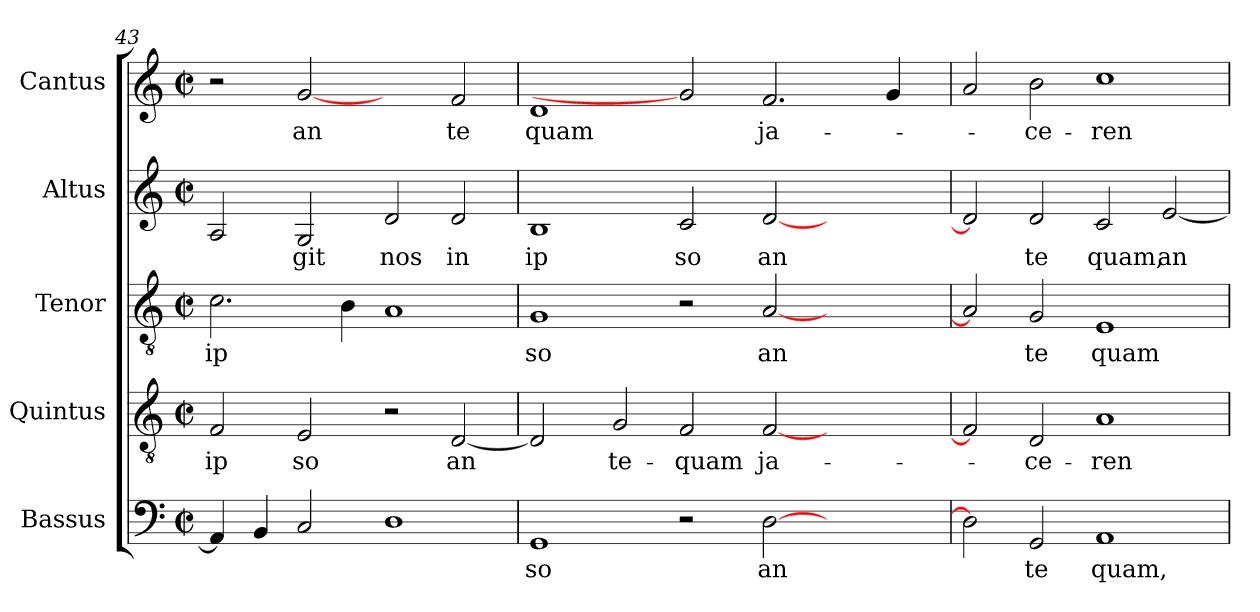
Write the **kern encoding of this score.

**kern	**text	**kern	**text	**kern	**text	**kern	**text	**kern	**text
*part5	*part5	*part4	*part4	*part3	*part3	*part2	*part2	*part1	*part1
*staff5	*staff5	*staff4	*staff4	*staff3	*staff3	*staff2	*staff2	*staff1	*staff1
*I"Bassus	*	*I"Quintus	*	*I"Tenor	*	*I"Altus	*	*I"Cantus	*
*clefF4	*	*clefGv2	*	*clefGv2	*	*clefG2	*	*clefG2	*
*M2/2	*	*M2/2	*	*M2/2	*	*M2/2	*	*M2/2	*
*met(c|)	*	*met(c|)	*	*met(c|)	*	*met(c|)	*	*met(c|)	*
=43	=43	=43	=43	=43	=43	=43	=43	=43	=43
!	!	!	!LO:LY:b:cj	!	!LO:LY:b:cj	!	!	!	!
4AA/]	.	2F/	ip	2.c\	ip	2A/	.	2r	.
4BB/	.	.	.	.	.	.	.	.	.
!	!	!	!LO:LY:b:cj	!	!	!	!LO:LY:b:cj	!	!LO:LY:b:cj
2C/	.	2E/	so	.	.	2G/	git	[2g	an
.	.	.	.	4B\	.	.	.	.	.
!	!	!	!	!	!	!	!LO:LY:b:cj	!	!
1D	.	2r	.	1A	.	2d/	nos	2ryy	.
!	!	!	!LO:LY:b:cj	!	!	!	!LO:LY:b:cj	!	!LO:LY:b:cj
.	.	[>2D/	an	.	.	2d/	in	2f/	te
!!LO:LB:g=z
=44	=44	=44	=44	=44	=44	=44	=44	=44	=44
!	!LO:LY:b:cj	!	!	!	!LO:LY:b:cj	!	!LO:LY:b:cj	!	!LO:LY:b:cj
*	*	*^	*	*	*	*	*	*	*
1GG	so	2D/]	16.ryy	.	1G	so	1B	ip	1d	quam
.	.	.	1ryy	.	.	.	.	.	.	.
!	!	!	!	!LO:LY:b:cj	!	!	!	!	!	!
.	.	2G/	.	te-	.	.	.	.	.	.
!	!	!	!	!LO:LY:b:cj	!	!	!	!LO:LY:b:cj	!	!
2r	.	2F/	.	-quam	2r	.	2c/	so	2g]	.
.	.	.	1ryy	.	.	.	.	.	.	.
!	!LO:LY:b:cj	!	!	!LO:LY:b:cj	!	!LO:LY:b:cj	!	!LO:LY:b:cj	!	!LO:LY:b:cj
[>2D\	an	[<2F/	.	ja-	[<2A/	an	[<2d/	an	2.f/	ja-
2ryy	.	2ryy	.	.	2ryy	.	2ryy	.	.	.
.	.	.	4ryy	.	.	.	.	.	.	.
.	.	.	.	.	.	.	.	.	4g/	.
.	.	.	8ryy	.	.	.	.	.	.	.
.	.	.	32ryy	.	.	.	.	.	.	.
*	*	*v	*v	*	*	*	*	*	*	*
=45	=45	=45	=45	=45	=45	=45	=45	=45	=45
2D\]	.	2F/]	.	2A/]	.	2d/]	.	2a/	.
!	!LO:LY:b:cj	!	!LO:LY:b:cj	!	!LO:LY:b:cj	!	!LO:LY:b:cj	!	!LO:LY:b:cj
2GG/	te	2D/	-ce-	2G/	te	2d/	te	2b\	-ce-
!	!LO:LY:b:cj	!	!LO:LY:b:cj	!	!LO:LY:b:cj	!	!LO:LY:b:cj	!	!LO:LY:b:cj
1AA	quam,	1A	-ren-	1E	quam	2c/	quam,	1cc	-ren-
!	!	!	!	!	!	!	!LO:LY:b:cj	!	!
.	.	.	.	.	.	[<2e/	an	.	.
=	=	=	=	=	=	=	=	=	=
*-	*-	*-	*-	*-	*-	*-	*-	*-	*-
